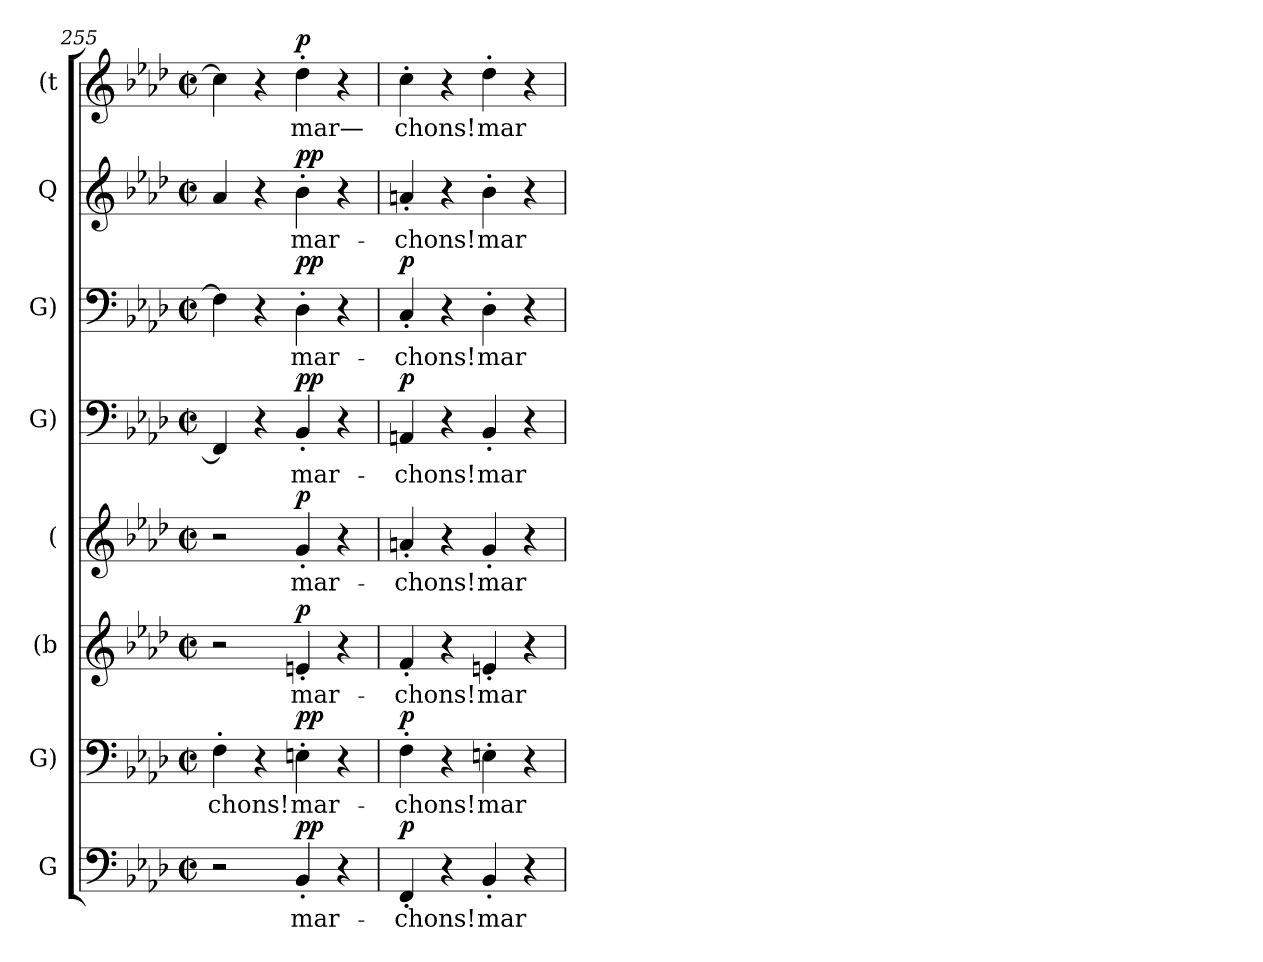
**kern	**text	**dynam	**kern	**text	**dynam	**kern	**text	**dynam	**kern	**text	**dynam	**kern	**text	**dynam	**kern	**text	**dynam	**kern	**text	**dynam	**kern	**text	**dynam
*part8	*part8	*part8	*part7	*part7	*part7	*part6	*part6	*part6	*part5	*part5	*part5	*part4	*part4	*part4	*part3	*part3	*part3	*part2	*part2	*part2	*part1	*part1	*part1
*staff8	*staff8	*staff8	*staff7	*staff7	*staff7	*staff6	*staff6	*staff6	*staff5	*staff5	*staff5	*staff4	*staff4	*staff4	*staff3	*staff3	*staff3	*staff2	*staff2	*staff2	*staff1	*staff1	*staff1
*I"G	*	*	*I"G)	*	*	*I"(b	*	*	*I"(	*	*	*I"G)	*	*	*I"G)	*	*	*I"Q	*	*	*I"(t	*	*
*clefF4	*	*	*clefF4	*	*	*clefG2	*	*	*clefG2	*	*	*clefF4	*	*	*clefF4	*	*	*clefG2	*	*	*clefG2	*	*
*k[b-e-a-d-]	*	*	*k[b-e-a-d-]	*	*	*k[b-e-a-d-]	*	*	*k[b-e-a-d-]	*	*	*k[b-e-a-d-]	*	*	*k[b-e-a-d-]	*	*	*k[b-e-a-d-]	*	*	*k[b-e-a-d-]	*	*
*M2/2	*	*	*M2/2	*	*	*M2/2	*	*	*M2/2	*	*	*M2/2	*	*	*M2/2	*	*	*M2/2	*	*	*M2/2	*	*
*met(c|)	*	*	*met(c|)	*	*	*met(c|)	*	*	*met(c|)	*	*	*met(c|)	*	*	*met(c|)	*	*	*met(c|)	*	*	*met(c|)	*	*
=255	=255	=255	=255	=255	=255	=255	=255	=255	=255	=255	=255	=255	=255	=255	=255	=255	=255	=255	=255	=255	=255	=255	=255
2r	.	.	4F'>i\	chons!	.	2r	.	.	2r	.	.	4FFi/]	.	.	4Fi\]	.	.	4a-i/	.	.	4cci\]	.	.
.	.	.	4r	.	.	.	.	.	.	.	.	4r	.	.	4r	.	.	4r	.	.	4r	.	.
!	!	!LO:DY:a	!	!	!LO:DY:a	!	!	!LO:DY:a	!	!	!LO:DY:a	!	!	!LO:DY:a	!	!	!LO:DY:a	!	!	!LO:DY:a	!	!	!LO:DY:a
4BB-'<i/	mar-	pp	4En'>i\	mar-	pp	4en'<i/	mar-	p	4g'<i/	mar-	p	4BB-'<i/	mar-	pp	4D-'>i\	mar-	pp	4b-'>i\	mar-	pp	4dd-'>i\	mar—	p
4r	.	.	4r	.	.	4r	.	.	4r	.	.	4r	.	.	4r	.	.	4r	.	.	4r	.	.
=256	=256	=256	=256	=256	=256	=256	=256	=256	=256	=256	=256	=256	=256	=256	=256	=256	=256	=256	=256	=256	=256	=256	=256
!	!	!LO:DY:a	!	!	!LO:DY:a	!	!	!	!	!	!	!	!	!LO:DY:a	!	!	!LO:DY:a	!	!	!	!	!	!
4FF'<i/	chons!	p	4F'>i\	chons!	p	4f'<i/	chons!	.	4an'<i/	chons!	.	4AAni/	chons!	p	4C'<i/	chons!	p	4an'<i/	chons!	.	4cc'>i\	chons!	.
4r	.	.	4r	.	.	4r	.	.	4r	.	.	4r	.	.	4r	.	.	4r	.	.	4r	.	.
4BB-'<i/	mar-	.	4En'>i\	mar-	.	4en'<i/	mar-	.	4g'<i/	mar-	.	4BB-'<i/	mar-	.	4D-'>i\	mar-	.	4b-'>i\	mar-	.	4dd-'>i\	mar-	.
4r	.	.	4r	.	.	4r	.	.	4r	.	.	4r	.	.	4r	.	.	4r	.	.	4r	.	.
=	=	=	=	=	=	=	=	=	=	=	=	=	=	=	=	=	=	=	=	=	=	=	=
*-	*-	*-	*-	*-	*-	*-	*-	*-	*-	*-	*-	*-	*-	*-	*-	*-	*-	*-	*-	*-	*-	*-	*-
